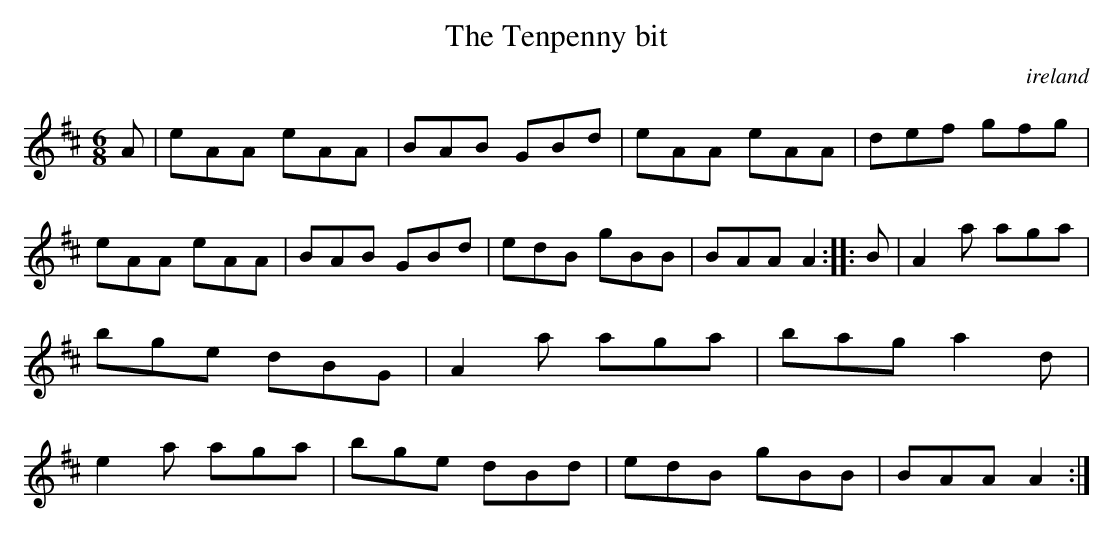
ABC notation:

X:1
T:Tenpenny bit, The
O:ireland
M:6/8
K:AMix
A|\
eAA eAA|BAB GBd|eAA eAA|def gfg|\
eAA eAA|BAB GBd|edB gBB|BAA A2 :: B |\
A2a aga|bge dBG|A2a aga|bag a2d|\
e2a aga|bge dBd|edB gBB|BAA A2:|
